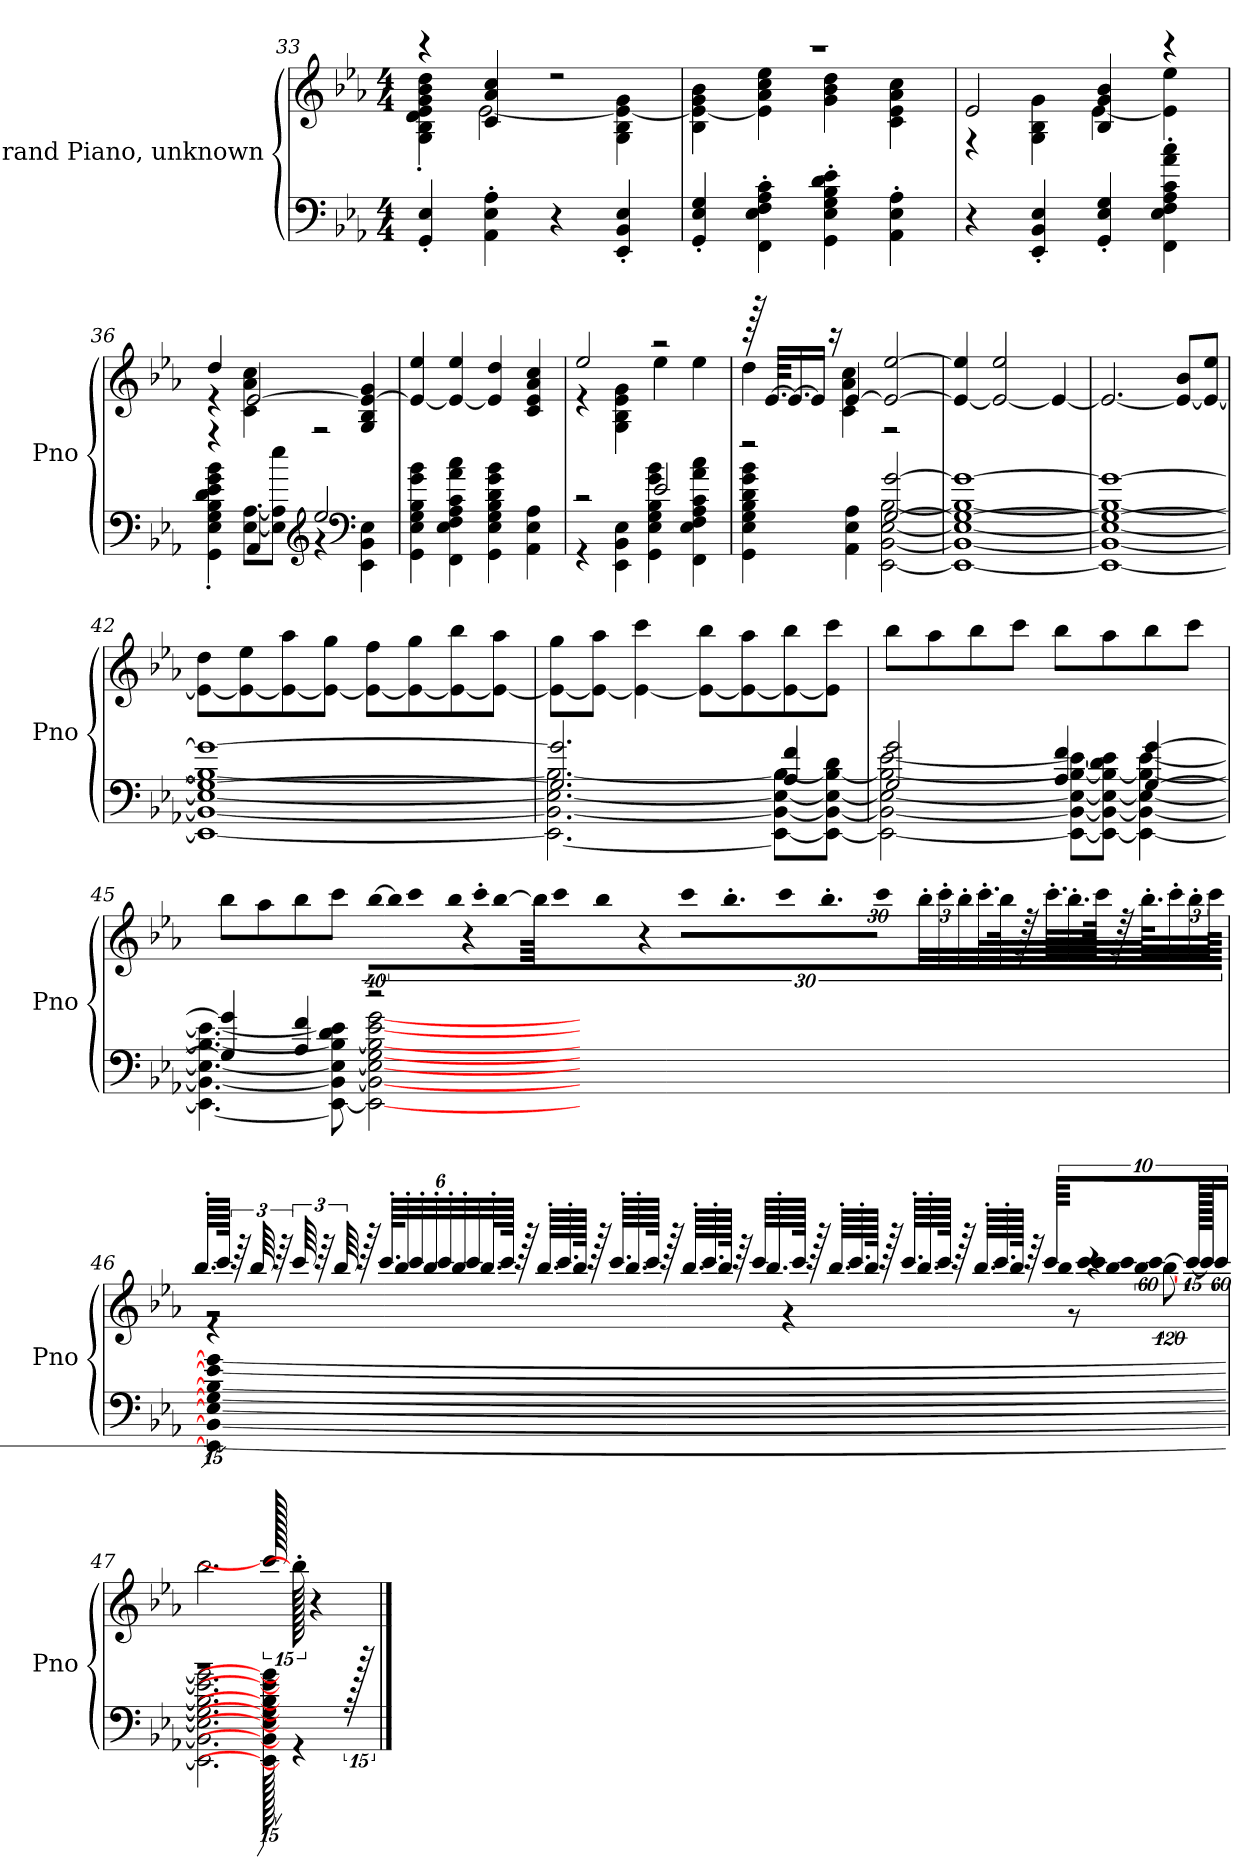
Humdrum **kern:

**kern	**kern
*part1	*part1
*staff2	*staff1
*I"Grand Piano, unknown	*
*I'Pno	*
*clefF4	*clefG2
*k[b-e-a-]	*k[b-e-a-]
*M4/4	*M4/4
=33	=33
*	*^
4GG/' 4E-/'	4r	4G\' 4B-\' 4d\' 4e-\' 4g\' 4b-\' 4dd\'
4AA-\' 4E-\' 4A-\'	4c/ 4a-/ 4cc/	[2e-\
4r	2r	.
4EE-/' 4BB-/' 4E-/'	.	4G\ 4B-\ 4e-\_ 4g\
=34	=34	=34
4GG/' 4E-/' 4G/'	1r	4B-\ 4e-\_ 4g\ 4b-\
4FF\' 4E-\' 4F\' 4A-\' 4c\'	.	4e-\] 4a-\ 4cc\ 4ee-\
4GG\' 4E-\' 4G\' 4B-\' 4d\' 4e-\'	.	4g\ 4b-\ 4dd\
4AA-\' 4E-\' 4A-\'	.	4c\ 4e-\ 4a-\ 4cc\
=35	=35	=35
4r	2e-/	4r
4EE-/' 4BB-/' 4E-/'	.	4G\ 4B-\ 4g\
4GG/' 4E-/' 4G/'	4B-/ 4g/ 4b-/	[4e-\
4FF\' 4E-\' 4F\' 4A-\' 4c\' 4a-\' 4cc\'	4r	4e-\] 4ee-\
=36	=36	=36
*^	*	*
4r	4GG\' 4E-\' 4G\' 4B-\' 4d\' 4e-\' 4g\' 4b-\'	4dd/	4r
4AA-'/	[8E-\ [8A-\L	[2e-/	4c\ 4a-\ 4cc\
.	8E-\] 8A-\] 8ee-\J	.	.
*clefG2	*	*	*
2ee-/	4r	.	2r
*clefF4	*	*	*
.	4EE-\ 4BB-\ 4E-\	4G/ 4B-/ 4e-/_ 4g/	.
*v	*v	*	*
*	*v	*v
=37	=37
4GG\ 4E-\ 4G\ 4B-\ 4g\ 4b-\	4e-/_ 4ee-/
4FF\ 4E-\ 4F\ 4A-\ 4c\ 4a-\ 4cc\	4e-/_ 4ee-/
4GG\ 4E-\ 4G\ 4B-\ 4d\ 4g\ 4b-\	4e-/] 4dd/
4AA-\ 4E-\ 4A-\	4c/ 4e-/ 4a-/ 4cc/
!!LO:LB:g=z
=38	=38
*^	*^
2r	4r	2ee-/	4r
.	4EE-\ 4BB-\ 4E-\	.	4G\ 4B-\ 4e-\ 4g\
2e-/	4GG\ 4E-\ 4G\ 4B-\ 4g\ 4b-\	2r	4ee-\
.	4FF\ 4E-\ 4F\ 4A-\ 4c\ 4a-\ 4cc\	.	4ee-\
=39	=39	=39	=39
2r	4GG\ 4E-\ 4G\ 4B-\ 4d\ 4g\ 4b-\	128r	4dd\
.	.	[64.e-/KKLL	.
.	.	16.e-/_	.
.	.	16e-/JJ]	.
.	.	16r	.
.	4AA-\ 4E-\ 4A-\	[4e-/	4c\ 4a-\ 4cc\
[2G/ [2g/	[2EE-\ [2BB-\ [2E-\ [2B-\	2e-/_ [2ee-/	2r
*	*	*v	*v
=40	=40	=40
1G_ 1g_	1EE-_ 1BB-_ 1E-_ 1B-_	4e-/_ 4ee-/]
.	.	2e-/_ 2ee-/
.	.	4e-/_
=41	=41	=41
1G_ 1g_	1EE-_ 1BB-_ 1E-_ 1B-_	2.e-/_
.	.	8e-/_ 8b-/L
.	.	8e-/_ 8ee-/J
=42	=42	=42
1G_ 1g_	1EE-_ 1BB-_ 1E-_ 1B-_	8e-\_ 8dd\L
.	.	8e-\_ 8ee-\
.	.	8e-\_ 8aa-\
.	.	8e-\_ 8gg\J
.	.	8e-\_ 8ff\L
.	.	8e-\_ 8gg\
.	.	8e-\_ 8bb-\
.	.	8e-\_ 8aa-\J
!!LO:LB:g=z
=43	=43	=43
2.G/] 2.g/]	2.EE-\_ 2.BB-\_ 2.E-\_ 2.B-\_	8e-\_ 8gg\L
.	.	8e-\_ 8aa-\J
.	.	4e-\_ 4ccc\
.	.	8e-\_ 8bb-\L
.	.	8e-\_ 8aa-\
4A-/ 4f/	8EE-\_ 8BB-\_ 8E-\_ 8B-\_L	8e-\_ 8bb-\
.	8EE-\_ 8BB-\_ 8E-\_ 8B-\_ 8d\J	8e-\] 8ccc\J
=44	=44	=44
2G/ 2g/	2EE-\_ 2BB-\_ 2E-\_ 2B-\_ [2e-\	8bb-\L
.	.	8aa-\
.	.	8bb-\
.	.	8ccc\J
4A-/ 4f/	8EE-\_ 8BB-\_ 8E-\_ 8B-\_ 8e-\_L	8bb-\L
.	8EE-\_ 8BB-\_ 8E-\_ 8B-\_ 8d\ 8e-\]J	8aa-\
[4G/ [4g/	4EE-\_ 4BB-\_ 4E-\_ 4B-\_ [4e-\	8bb-\
.	.	8ccc\J
!!LO:PB:g=z
=45	=45	=45
4G/] 4g/]	4.EE-\_ 4.BB-\_ 4.E-\_ 4.B-\_ 4.e-\_	8bb-\L
.	.	8aa-\
4A-/ 4f/	.	8bb-\
.	8EE-\_ 8BB-\_ 8E-\_ 8B-\_ 8d\ 8e-\]	8ccc\J
!	!	!LO:N:vis=32
2r	2EE-\_ 2BB-\_ 2E-\_ [2G\ 2B-\_ [2e-\ [2g\	[640%23bb-\LLL
!	!	!LO:N:vis=256
.	.	1920%17bb-\KL]
!	!	!LO:N:vis=128%9
.	.	640%17ccc\
!	!	!LO:N:vis=64
.	.	960%17bb-\JJJJ
!	!	!LO:N:vis=64
.	.	960%17r
!	!	!LO:N:vis=64
.	.	960%17ccc'\LLLL
.	.	[1920bb-\
.	.	1920%19bb-\J]
.	.	48ccc\
.	.	96bb-\JJJk
.	.	96r
.	.	96ccc\LLLL
.	.	64.bb-'\
.	.	128ccc\K
.	.	64.bb-'\
.	.	128ccc\JJJJk
*	*	*Xbrackettup
.	.	48bb-'\LLL
.	.	48ccc'\
.	.	48bb-'\
.	.	64.ccc'\L
.	.	128bb-\JJJJk
.	.	128r
.	.	64.ccc'\LLLL
.	.	64.bb-'\
.	.	128ccc\JJJJk
.	.	128r
.	.	64.bb-'\KLLL
.	.	48ccc'\
.	.	48bb-'\
.	.	48ccc\JJJ
.	.	1920ryy
!!LO:LB:g=z
=46	=46	=46
*	*	*^
960ryy	960ryy	64.bb-'/LLLL	960ryy
960%959r	960%959EE-_ 960%959BB-_ 960%959E-_ 960%959G_ 960%959B-_ 960%959e-_ 960%959g_	.	2r
.	.	128ccc/JJJJk	.
*	*	*brackettup	*
.	.	96r	.
.	.	96bb-/	.
.	.	96r	.
.	.	96ccc/	.
.	.	96r	.
.	.	96bb-/	.
.	.	128r	.
.	.	64.ccc'/KLLL	.
*	*	*Xbrackettup	*
.	.	48bb-'/	.
.	.	48ccc'/	.
.	.	48bb-'/	.
.	.	48ccc'/	.
.	.	48bb-'/	.
.	.	48ccc/	.
.	.	64.bb-'/L	.
.	.	128ccc/JJJJk	.
.	.	128r	.
.	.	64.bb-'/LLLL	.
.	.	64.ccc'/	.
.	.	128bb-/JJJJk	.
.	.	128r	.
.	.	64.ccc'/LLLL	.
.	.	64.bb-'/	.
.	.	128ccc/JJJJk	.
.	.	128r	.
.	.	64.bb-'/LLLL	.
.	.	64.ccc'/	.
.	.	128bb-/JJJJk	.
.	.	64r	.
.	.	64ccc/LLLL	.
.	.	64.bb-'/	.
.	.	.	4r
.	.	128ccc/JJJJk	.
.	.	128r	.
.	.	64.bb-'/LLLL	.
.	.	64.ccc'/	.
.	.	128bb-/JJJJk	.
.	.	128r	.
.	.	64.ccc'/LLLL	.
.	.	64.bb-'/	.
.	.	128ccc/JJJJk	.
.	.	128r	.
.	.	64.bb-'/LLLL	.
.	.	64.ccc'/	.
.	.	128bb-/JJJJk	.
.	.	64r	.
.	.	64ccc/LLLL	.
*	*	*brackettup	*
!	!	!LO:N:vis=64	!
.	.	640%9bb-/	.
.	.	.	8r
!	!	!LO:N:vis=64	!
.	.	640%9ccc/JJJJ	.
!	!	!LO:N:vis=64	!
.	.	640%9r	.
!	!	!LO:N:vis=64	!
.	.	640%9ccc/LLLL	.
!	!	!LO:N:vis=64	!
.	.	640%9bb-/	.
!	!	!LO:N:vis=64	!
.	.	640%9ccc/J	.
!	!	!LO:N:vis=32	!
.	.	1920%53bb-/	.
.	.	[384%5ccc/JK	.
.	.	960ccc/_	.
.	.	16ccc/]	[960%119bb-\
.	.	[960%59ccc/JJ	.
*	*	*v	*v
!!LO:LB:g=z
=47	=47	=47
1r	2.EE-\] 2.BB-\] 2.E-\] 2.G\] 2.B-\] 2.e-\] 2.g\]	2.bb-\
.	960EE-_ 960BB-_ 960E-_ 960G_ 960B-_ 960e-_ 960g_	960ccc/]
.	4r	960bb-'\]
.	.	4r
960r	.	.
960ryy	960ryy	.
*v	*v	*
==	==
*-	*-
